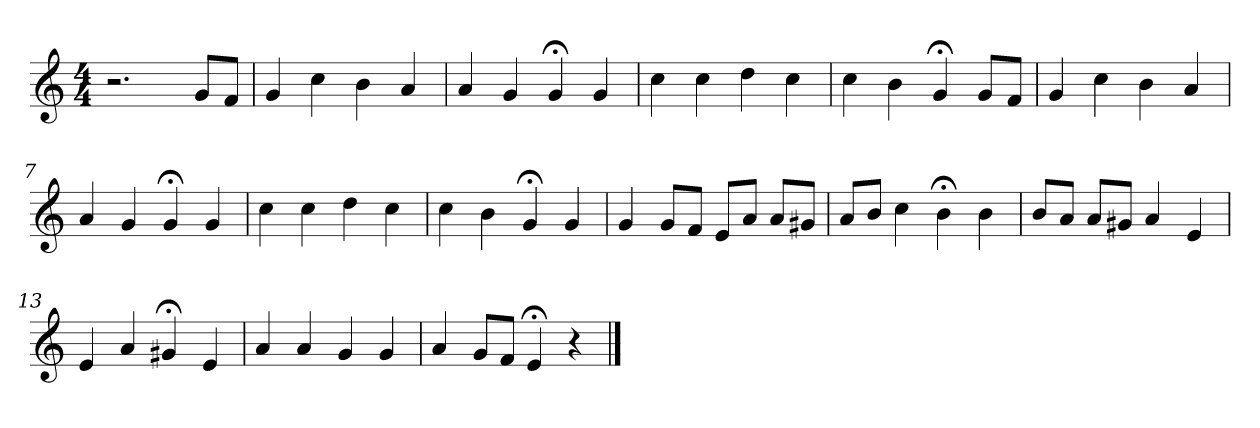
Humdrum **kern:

**kern
*part1
*staff1
*clefG2
*k[]
*C:
*M4/4
=1
2.r
8g/L
8f/J
=2
4g
4cc
4b
4a
=3
4a
4g
4g;<
4g
=4
4cc
4cc
4dd
4cc
=5
4cc
4b
4g;<
8g/L
8f/J
=6
4g
4cc
4b
4a
=7
4a
4g
4g;<
4g
=8
4cc
4cc
4dd
4cc
=9
4cc
4b
4g;<
4g
=10
4g
8g/L
8f/J
8e/L
8a/J
8a/L
8g#X/J
=11
8a/L
8b/J
4cc
4b;<
4b
=12
8b/L
8a/J
8a/L
8g#X/J
4a
4e
=13
4e
4a
4g#X;<
4e
=14
4a
4a
4g
4g
=15
4a
8g/L
8f/J
4e;<
4r
==
*-
